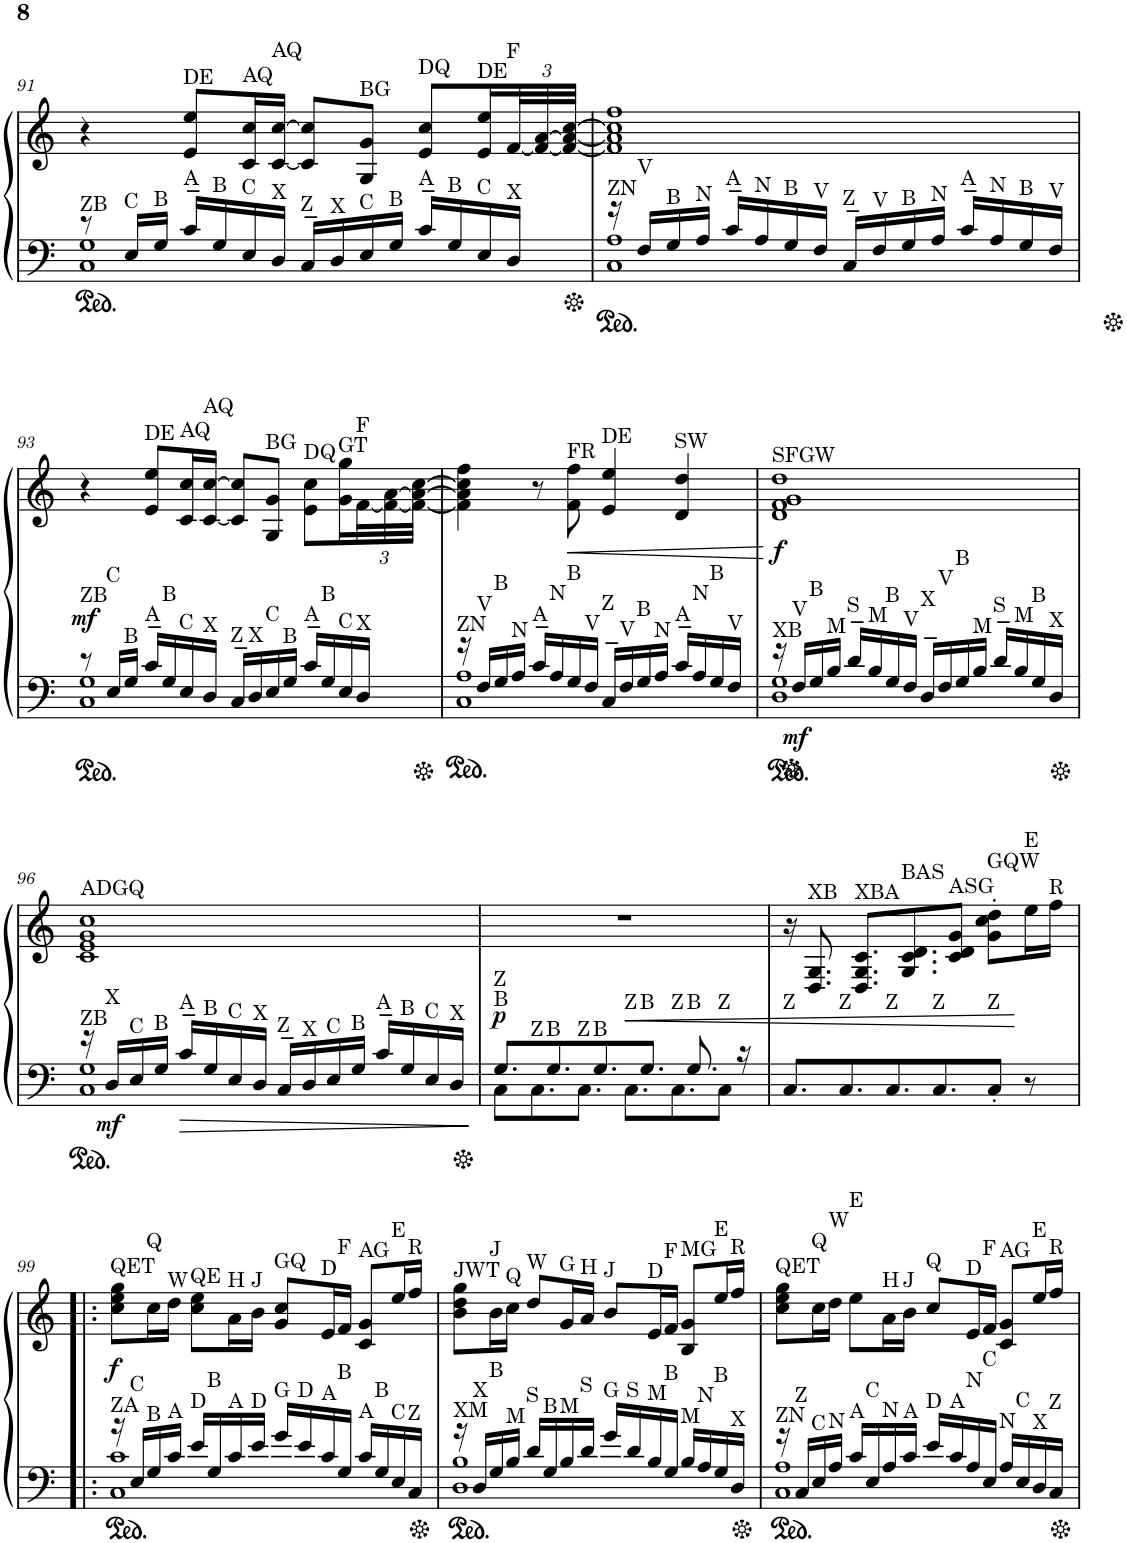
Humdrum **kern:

**kern	**kern	**dynam
*part1	*part1	*part1
*staff2	*staff1	*staff1/2
*I"Piano	*	*
*I'Pno.	*	*
!!LO:PB:g=z
*clefF4	*clefG2	*
*k[]	*k[]	*
*M4/4	*M4/4	*
=91	=91	=91
*^	*	*
!LO:TX:a:t=ZB	!	!	!
8r	1C 1G	4r	.
!LO:TX:a:t=C	!	!	!
16E/LL	.	.	.
!LO:TX:a:t=B	!	!	!
16G/JJ	.	.	.
!	!	!LO:TX:a:t=DE	!
!LO:TX:a:t=A	!	!	!
16c~^^/LL	.	8e/ 8ee/L	.
!LO:TX:a:t=B	!	!	!
16G/	.	.	.
!	!	!LO:TX:a:t=AQ	!
!LO:TX:a:t=C	!	!	!
16E/	.	16c/ 16cc/L	.
!	!	!LO:TX:a:t=AQ	!
!LO:TX:a:t=X	!	!	!
16D/JJ	.	[16c/ [16cc/JJ	.
!LO:TX:a:t=Z	!	!	!
16C~^^/LL	.	8c/] 8cc/]L	.
!LO:TX:a:t=X	!	!	!
16D/	.	.	.
!	!	!LO:TX:a:t=BG	!
!LO:TX:a:t=C	!	!	!
16E/	.	8G/ 8g/J	.
!LO:TX:a:t=B	!	!	!
16G/JJ	.	.	.
!	!	!LO:TX:a:t=DQ	!
!LO:TX:a:t=A	!	!	!
16c~^^/LL	.	8e/ 8cc/L	.
!LO:TX:a:t=B	!	!	!
16G/	.	.	.
!	!	!LO:TX:a:t=DE	!
!LO:TX:a:t=C	!	!	!
16E/	.	16e/ 16ee/L	.
*	*	*Xbrackettup	*
!	!	!LO:TX:a:t=F	!
!LO:TX:a:t=X	!	!	!
16D/JJ	.	[<48f/L	.
.	.	48f/_ [48a/	.
.	.	48f/_ 48a/_ [48cc/JJJ	.
=92	=92	=92	=92
!LO:TX:a:t=ZN	!	!	!
16r	1C 1A	1f] 1a] 1cc] 1ff	.
!LO:TX:a:t=V	!	!	!
16F/LL	.	.	.
!LO:TX:a:t=B	!	!	!
16G/	.	.	.
!LO:TX:a:t=N	!	!	!
16A/JJ	.	.	.
!LO:TX:a:t=A	!	!	!
16c~^^/LL	.	.	.
!LO:TX:a:t=N	!	!	!
16A/	.	.	.
!LO:TX:a:t=B	!	!	!
16G/	.	.	.
!LO:TX:a:t=V	!	!	!
16F/JJ	.	.	.
!LO:TX:a:t=Z	!	!	!
16C~^^/LL	.	.	.
!LO:TX:a:t=V	!	!	!
16F/	.	.	.
!LO:TX:a:t=B	!	!	!
16G/	.	.	.
!LO:TX:a:t=N	!	!	!
16A/JJ	.	.	.
!LO:TX:a:t=A	!	!	!
16c~^^/LL	.	.	.
!LO:TX:a:t=N	!	!	!
16A/	.	.	.
!LO:TX:a:t=B	!	!	!
16G/	.	.	.
!LO:TX:a:t=V	!	!	!
16F/JJ	.	.	.
!!LO:LB:g=z
=93	=93	=93	=93
!LO:TX:a:t=ZB	!	!	!
!	!	!	!LO:DY:a=2
8r	1C 1G	4r	mf
!LO:TX:a:t=C	!	!	!
16E/LL	.	.	.
!LO:TX:a:t=B	!	!	!
16G/JJ	.	.	.
!	!	!LO:TX:a:t=DE	!
!LO:TX:a:t=A	!	!	!
16c~^^/LL	.	8e/ 8ee/L	.
!LO:TX:a:t=B	!	!	!
16G/	.	.	.
!	!	!LO:TX:a:t=AQ	!
!LO:TX:a:t=C	!	!	!
16E/	.	16c/ 16cc/L	.
!	!	!LO:TX:a:t=AQ	!
!LO:TX:a:t=X	!	!	!
16D/JJ	.	[16c/ [16cc/JJ	.
!LO:TX:a:t=Z	!	!	!
16C~^^/LL	.	8c/] 8cc/]L	.
!LO:TX:a:t=X	!	!	!
16D/	.	.	.
!	!	!LO:TX:a:t=BG	!
!LO:TX:a:t=C	!	!	!
16E/	.	8G/ 8g/J	.
!LO:TX:a:t=B	!	!	!
16G/JJ	.	.	.
!	!	!LO:TX:a:t=DQ	!
!LO:TX:a:t=A	!	!	!
16c~^^/LL	.	8e\ 8cc\L	.
!LO:TX:a:t=B	!	!	!
16G/	.	.	.
!	!	!LO:TX:a:t=GT	!
!LO:TX:a:t=C	!	!	!
16E/	.	16g\ 16gg\L	.
!	!	!LO:TX:a:t=F	!
!LO:TX:a:t=X	!	!	!
16D/JJ	.	[<48f\L	.
.	.	48f\_ [48a\	.
.	.	48f\_ 48a\_ [48cc\JJJ	.
=94	=94	=94	=94
!LO:TX:a:t=ZN	!	!	!
16r	1C 1A	4f\] 4a\] 4cc\] 4ff\	.
!LO:TX:a:t=V	!	!	!
16F/LL	.	.	.
!LO:TX:a:t=B	!	!	!
16G/	.	.	.
!LO:TX:a:t=N	!	!	!
16A/JJ	.	.	.
!LO:TX:a:t=A	!	!	!
16c~^^/LL	.	8r	.
!LO:TX:a:t=N	!	!	!
16A/	.	.	.
!	!	!LO:TX:a:t=FR	!
!LO:TX:a:t=B	!	!	!
!	!	!	!LO:HP:b
16G/	.	8f\ 8ff\	<
!LO:TX:a:t=V	!	!	!
16F/JJ	.	.	.
!	!	!LO:TX:a:t=DE	!
!LO:TX:a:t=Z	!	!	!
16C~^^/LL	.	4e/ 4ee/	.
!LO:TX:a:t=V	!	!	!
16F/	.	.	.
!LO:TX:a:t=B	!	!	!
16G/	.	.	.
!LO:TX:a:t=N	!	!	!
16A/JJ	.	.	.
!	!	!LO:TX:a:t=SW	!
!LO:TX:a:t=A	!	!	!
16c~^^/LL	.	4d/ 4dd/	.
!LO:TX:a:t=N	!	!	!
16A/	.	.	.
!LO:TX:a:t=B	!	!	!
16G/	.	.	.
!LO:TX:a:t=V	!	!	!
16F/JJ	.	.	.
*v	*v	*	*
.	.	[
=95	=95	=95
*^	*	*
!	!	!LO:TX:a:t=SFGW	!
!LO:TX:a:t=XB	!	!	!
!	!	!	!LO:DY:b
16r	1D 1G	1d 1f 1g 1dd	f
!LO:TX:a:t=V	!	!	!
!	!	!	!LO:DY:b=2
16F/LL	.	.	mf
!LO:TX:a:t=B	!	!	!
16G/	.	.	.
!LO:TX:a:t=M	!	!	!
16B/JJ	.	.	.
!LO:TX:a:t=S	!	!	!
16d~^^/LL	.	.	.
!LO:TX:a:t=M	!	!	!
16B/	.	.	.
!LO:TX:a:t=B	!	!	!
16G/	.	.	.
!LO:TX:a:t=V	!	!	!
16F/JJ	.	.	.
!LO:TX:a:t=X	!	!	!
16D~^^/LL	.	.	.
!LO:TX:a:t=V	!	!	!
16F/	.	.	.
!LO:TX:a:t=B	!	!	!
16G/	.	.	.
!LO:TX:a:t=M	!	!	!
16B/JJ	.	.	.
!LO:TX:a:t=S	!	!	!
16d~^^/LL	.	.	.
!LO:TX:a:t=M	!	!	!
16B/	.	.	.
!LO:TX:a:t=B	!	!	!
16G/	.	.	.
!LO:TX:a:t=X	!	!	!
16D/JJ	.	.	.
!!LO:LB:g=z
=96	=96	=96	=96
!	!	!LO:TX:a:t=ADGQ	!
!LO:TX:a:t=ZB	!	!	!
16r	1C 1G	1c 1e 1g 1cc	.
!LO:TX:a:t=X	!	!	!
!	!	!	!LO:DY:b=2
16D/LL	.	.	mf
!LO:TX:a:t=C	!	!	!
16E/	.	.	.
!LO:TX:a:t=B	!	!	!
16G/JJ	.	.	.
!LO:TX:a:t=A	!	!	!
16c~^^/LL	.	.	.
!LO:TX:a:t=B	!	!	!
16G/	.	.	.
!LO:TX:a:t=C	!	!	!
16E/	.	.	.
!LO:TX:a:t=X	!	!	!
16D/JJ	.	.	.
!LO:TX:a:t=Z	!	!	!
16C~^^/LL	.	.	.
!LO:TX:a:t=X	!	!	!
16D/	.	.	.
!LO:TX:a:t=C	!	!	!
16E/	.	.	.
!LO:TX:a:t=B	!	!	!
16G/JJ	.	.	.
!LO:TX:a:t=A	!	!	!
16c~^^/LL	.	.	.
!LO:TX:a:t=B	!	!	!
16G/	.	.	.
!LO:TX:a:t=C	!	!	!
16E/	.	.	.
!LO:TX:a:t=X	!	!	!
16D/JJ	.	.	.
=97	=97	=97	=97
!LO:TX:a:t=B	!	!	!
!LO:TX:a:t=Z	!	!	!
!	!	!	!LO:DY:a=2
8.G/L	8C\L	1r	p
!	!LO:TX:a:t=Z	!	!
.	8.C\	.	.
!LO:TX:a:t=B	!	!	!
8.G/	.	.	.
!	!LO:TX:a:t=Z	!	!
.	8.C\J	.	.
!LO:TX:a:t=B	!	!	!
8.G/	.	.	.
!	!LO:TX:a:t=Z	!	!
.	8.C\L	.	.
!LO:TX:a:t=B	!	!	!
8.G/J	.	.	.
!	!LO:TX:a:t=Z	!	!
.	8.C\	.	.
!LO:TX:a:t=B	!	!	!
8.G/	.	.	.
!	!LO:TX:a:t=Z	!	!
.	8C\J	.	.
16r	.	.	.
*v	*v	*	*
=98	=98	=98
!LO:TX:a:t=Z	!	!
8.C/L	16r	.
!	!LO:TX:a:t=XB	!
.	8.D/ 8.G/	.
!LO:TX:a:t=Z	!	!
8.C/	.	.
!	!LO:TX:a:t=XBA	!
.	8.D/ 8.G/ 8.c/L	.
!LO:TX:a:t=Z	!	!
8.C/	.	.
!	!LO:TX:a:t=BAS	!
.	8.G/ 8.c/ 8.d/	.
!LO:TX:a:t=Z	!	!
8.C/	.	.
!	!LO:TX:a:t=ASG	!
.	8c/ 8d/ 8g/J	.
!	!LO:TX:a:t=GQW	!
!LO:TX:a:t=Z	!	!
8C'/J	8g\' 8cc\' 8dd\'L	.
!	!LO:TX:a:t=E	!
8r	16ee\L	.
!	!LO:TX:a:t=R	!
.	16ff\JJ	.
!!LO:LB:g=z
=99!|:	=99!|:	=99!|:
*^	*	*
!	!	!LO:TX:a:t=QET	!
!LO:TX:a:t=ZA	!	!	!
!	!	!	!LO:DY:b
16r	1C 1c	8cc\ 8ee\ 8gg\L	f
!LO:TX:a:t=C	!	!	!
16E/LL	.	.	.
!	!	!LO:TX:a:t=Q	!
!LO:TX:a:t=B	!	!	!
16G/	.	16cc\L	.
!	!	!LO:TX:a:t=W	!
!LO:TX:a:t=A	!	!	!
16c/JJ	.	16dd\JJ	.
!	!	!LO:TX:a:t=QE	!
!LO:TX:a:t=D	!	!	!
16e/LL	.	8cc\ 8ee\L	.
!LO:TX:a:t=B	!	!	!
16G/	.	.	.
!	!	!LO:TX:a:t=H	!
!LO:TX:a:t=A	!	!	!
16c/	.	16a\L	.
!	!	!LO:TX:a:t=J	!
!LO:TX:a:t=D	!	!	!
16e/JJ	.	16b\JJ	.
!	!	!LO:TX:a:t=GQ	!
!LO:TX:a:t=G	!	!	!
16g/LL	.	8g/ 8cc/L	.
!LO:TX:a:t=D	!	!	!
16e/	.	.	.
!	!	!LO:TX:a:t=D	!
!LO:TX:a:t=A	!	!	!
16c/	.	16e/L	.
!	!	!LO:TX:a:t=F	!
!LO:TX:a:t=B	!	!	!
16G/JJ	.	16f/JJ	.
!	!	!LO:TX:a:t=AG	!
!LO:TX:a:t=A	!	!	!
16c/LL	.	8c/ 8g/L	.
!LO:TX:a:t=B	!	!	!
16G/	.	.	.
!	!	!LO:TX:a:t=E	!
!LO:TX:a:t=C	!	!	!
16E/	.	16ee/L	.
!	!	!LO:TX:a:t=R	!
!LO:TX:a:t=Z	!	!	!
16C/JJ	.	16ff/JJ	.
=100	=100	=100	=100
!	!	!LO:TX:a:t=JWT	!
!LO:TX:a:t=XM	!	!	!
16r	1D 1B	8b\ 8dd\ 8gg\L	.
!LO:TX:a:t=X	!	!	!
16D/LL	.	.	.
!	!	!LO:TX:a:t=J	!
!LO:TX:a:t=B	!	!	!
16G/	.	16b\L	.
!	!	!LO:TX:a:t=Q	!
!LO:TX:a:t=M	!	!	!
16B/JJ	.	16cc\JJ	.
!	!	!LO:TX:a:t=W	!
!LO:TX:a:t=S	!	!	!
16d/LL	.	8dd/L	.
!LO:TX:a:t=B	!	!	!
16G/	.	.	.
!	!	!LO:TX:a:t=G	!
!LO:TX:a:t=M	!	!	!
16B/	.	16g/L	.
!	!	!LO:TX:a:t=H	!
!LO:TX:a:t=S	!	!	!
16d/JJ	.	16a/JJ	.
!	!	!LO:TX:a:t=J	!
!LO:TX:a:t=G	!	!	!
16g/LL	.	8b/L	.
!LO:TX:a:t=S	!	!	!
16d/	.	.	.
!	!	!LO:TX:a:t=D	!
!LO:TX:a:t=M	!	!	!
16B/	.	16e/L	.
!	!	!LO:TX:a:t=F	!
!LO:TX:a:t=B	!	!	!
16G/JJ	.	16f/JJ	.
!	!	!LO:TX:a:t=MG	!
!LO:TX:a:t=M	!	!	!
16B/LL	.	8B/ 8g/L	.
!LO:TX:a:t=N	!	!	!
16A/	.	.	.
!	!	!LO:TX:a:t=E	!
!LO:TX:a:t=B	!	!	!
16G/	.	16ee/L	.
!	!	!LO:TX:a:t=R	!
!LO:TX:a:t=X	!	!	!
16D/JJ	.	16ff/JJ	.
=101	=101	=101	=101
!	!	!LO:TX:a:t=QET	!
!LO:TX:a:t=ZN	!	!	!
16r	1C 1A	8cc\ 8ee\ 8gg\L	.
!LO:TX:a:t=Z	!	!	!
16C/LL	.	.	.
!	!	!LO:TX:a:t=Q	!
!LO:TX:a:t=C	!	!	!
16E/	.	16cc\L	.
!	!	!LO:TX:a:t=W	!
!LO:TX:a:t=N	!	!	!
16A/JJ	.	16dd\JJ	.
!	!	!LO:TX:a:t=E	!
!LO:TX:a:t=A	!	!	!
16c/LL	.	8ee\L	.
!LO:TX:a:t=C	!	!	!
16E/	.	.	.
!	!	!LO:TX:a:t=H	!
!LO:TX:a:t=N	!	!	!
16A/	.	16a\L	.
!	!	!LO:TX:a:t=J	!
!LO:TX:a:t=A	!	!	!
16c/JJ	.	16b\JJ	.
!	!	!LO:TX:a:t=Q	!
!LO:TX:a:t=D	!	!	!
16e/LL	.	8cc/L	.
!LO:TX:a:t=A	!	!	!
16c/	.	.	.
!	!	!LO:TX:a:t=D	!
!LO:TX:a:t=N	!	!	!
16A/	.	16e/L	.
!	!	!LO:TX:a:t=F	!
!LO:TX:a:t=C	!	!	!
16E/JJ	.	16f/JJ	.
!	!	!LO:TX:a:t=AG	!
!LO:TX:a:t=N	!	!	!
16A/LL	.	8c/ 8g/L	.
!LO:TX:a:t=C	!	!	!
16E/	.	.	.
!	!	!LO:TX:a:t=E	!
!LO:TX:a:t=X	!	!	!
16D/	.	16ee/L	.
!	!	!LO:TX:a:t=R	!
!LO:TX:a:t=Z	!	!	!
16C/JJ	.	16ff/JJ	.
*v	*v	*	*
=	=	=
*-	*-	*-
